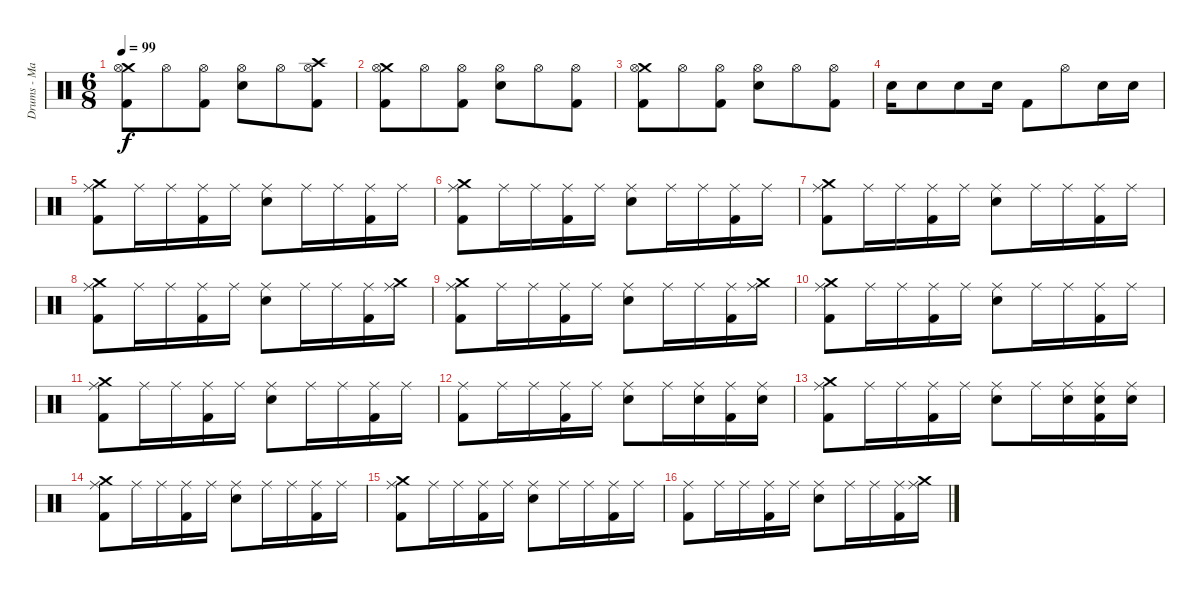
\track ("Drums - Martin Mendez" "Drums - Ma") {instrument percussion}
\staff {score}
\articulation defaults
\ts (6 8)
\tempo 99
\clef neutral
\ks c
("Crash medium (hit)" "Hi-Hat (open)" "Kick (hit) 2").8{dy f} "Hi-Hat (open)".8 ("Hi-Hat (open)" "Kick (hit) 2").8 ("Hi-Hat (open)" "Snare (hit) 2").8 "Hi-Hat (open)".8 ("Crash high (hit)" "Hi-Hat (open)" "Kick (hit) 2").8 |
("Crash medium (hit)" "Hi-Hat (open)" "Kick (hit) 2").8 "Hi-Hat (open)".8 ("Hi-Hat (open)" "Kick (hit) 2").8 ("Hi-Hat (open)" "Snare (hit) 2").8 "Hi-Hat (open)".8 ("Hi-Hat (open)" "Kick (hit) 2").8 |
("Crash medium (hit)" "Hi-Hat (open)" "Kick (hit) 2").8 "Hi-Hat (open)".8 ("Hi-Hat (open)" "Kick (hit) 2").8 ("Hi-Hat (open)" "Snare (hit) 2").8 "Hi-Hat (open)".8 ("Hi-Hat (open)" "Kick (hit) 2").8 |
"Snare (hit) 2".16 "Snare (hit) 2".8 "Snare (hit) 2".8 "Snare (hit) 2".16 "Kick (hit) 2".8 "Hi-Hat (open)".8 "Snare (hit) 2".16 "Snare (hit) 2".16 |
("Crash medium (hit)" "Ride (middle)" "Kick (hit) 2").8 "Ride (middle)".16 "Ride (middle)".16 ("Ride (middle)" "Kick (hit) 2").16 "Ride (middle)".16 ("Ride (middle)" "Snare (hit) 2").8 "Ride (middle)".16 "Ride (middle)".16 ("Ride (middle)" "Kick (hit) 2").16 "Ride (middle)".16 |
("Crash medium (hit)" "Ride (middle)" "Kick (hit) 2").8 "Ride (middle)".16 "Ride (middle)".16 ("Ride (middle)" "Kick (hit) 2").16 "Ride (middle)".16 ("Ride (middle)" "Snare (hit) 2").8 "Ride (middle)".16 "Ride (middle)".16 ("Ride (middle)" "Kick (hit) 2").16 "Ride (middle)".16 |
("Crash medium (hit)" "Ride (middle)" "Kick (hit) 2").8 "Ride (middle)".16 "Ride (middle)".16 ("Ride (middle)" "Kick (hit) 2").16 "Ride (middle)".16 ("Ride (middle)" "Snare (hit) 2").8 "Ride (middle)".16 "Ride (middle)".16 ("Ride (middle)" "Kick (hit) 2").16 "Ride (middle)".16 |
("Crash medium (hit)" "Ride (middle)" "Kick (hit) 2").8 "Ride (middle)".16 "Ride (middle)".16 ("Ride (middle)" "Kick (hit) 2").16 "Ride (middle)".16 ("Ride (middle)" "Snare (hit) 2").8 "Ride (middle)".16 "Ride (middle)".16 ("Ride (middle)" "Kick (hit) 2").16 ("Crash medium (hit)" "Ride (middle)").16 |
("Crash medium (hit)" "Ride (middle)" "Kick (hit) 2").8 "Ride (middle)".16 "Ride (middle)".16 ("Ride (middle)" "Kick (hit) 2").16 "Ride (middle)".16 ("Ride (middle)" "Snare (hit) 2").8 "Ride (middle)".16 "Ride (middle)".16 ("Ride (middle)" "Kick (hit) 2").16 ("Crash medium (hit)" "Ride (middle)").16 |
("Crash medium (hit)" "Ride (middle)" "Kick (hit) 2").8 "Ride (middle)".16 "Ride (middle)".16 ("Ride (middle)" "Kick (hit) 2").16 "Ride (middle)".16 ("Ride (middle)" "Snare (hit) 2").8 "Ride (middle)".16 "Ride (middle)".16 ("Ride (middle)" "Kick (hit) 2").16 "Ride (middle)".16 |
("Crash medium (hit)" "Ride (middle)" "Kick (hit) 2").8 "Ride (middle)".16 "Ride (middle)".16 ("Ride (middle)" "Kick (hit) 2").16 "Ride (middle)".16 ("Ride (middle)" "Snare (hit) 2").8 "Ride (middle)".16 "Ride (middle)".16 ("Ride (middle)" "Kick (hit) 2").16 "Ride (middle)".16 |
("Ride (middle)" "Kick (hit) 2").8 "Ride (middle)".16 "Ride (middle)".16 ("Ride (middle)" "Kick (hit) 2").16 "Ride (middle)".16 ("Ride (middle)" "Snare (hit) 2").8 "Ride (middle)".16 ("Ride (middle)" "Snare (hit) 2").16 ("Ride (middle)" "Kick (hit) 2").16 ("Ride (middle)" "Snare (hit) 2").16 |
("Crash medium (hit)" "Ride (middle)" "Kick (hit) 2").8 "Ride (middle)".16 "Ride (middle)".16 ("Ride (middle)" "Kick (hit) 2").16 "Ride (middle)".16 ("Ride (middle)" "Snare (hit) 2").8 "Ride (middle)".16 ("Ride (middle)" "Snare (hit) 2").16 ("Ride (middle)" "Snare (hit) 2" "Kick (hit) 2").16 ("Ride (middle)" "Snare (hit) 2").16 |
("Crash medium (hit)" "Ride (middle)" "Kick (hit) 2").8 "Ride (middle)".16 "Ride (middle)".16 ("Ride (middle)" "Kick (hit) 2").16 "Ride (middle)".16 ("Ride (middle)" "Snare (hit) 2").8 "Ride (middle)".16 "Ride (middle)".16 ("Ride (middle)" "Kick (hit) 2").16 "Ride (middle)".16 |
("Crash medium (hit)" "Ride (middle)" "Kick (hit) 2").8 "Ride (middle)".16 "Ride (middle)".16 ("Ride (middle)" "Kick (hit) 2").16 "Ride (middle)".16 ("Ride (middle)" "Snare (hit) 2").8 "Ride (middle)".16 "Ride (middle)".16 ("Ride (middle)" "Kick (hit) 2").16 "Ride (middle)".16 |
("Ride (middle)" "Kick (hit) 2").8 "Ride (middle)".16 "Ride (middle)".16 ("Ride (middle)" "Kick (hit) 2").16 "Ride (middle)".16 ("Ride (middle)" "Snare (hit) 2").8 "Ride (middle)".16 "Ride (middle)".16 ("Ride (middle)" "Kick (hit) 2").16 ("Crash medium (hit)" "Ride (middle)").16
